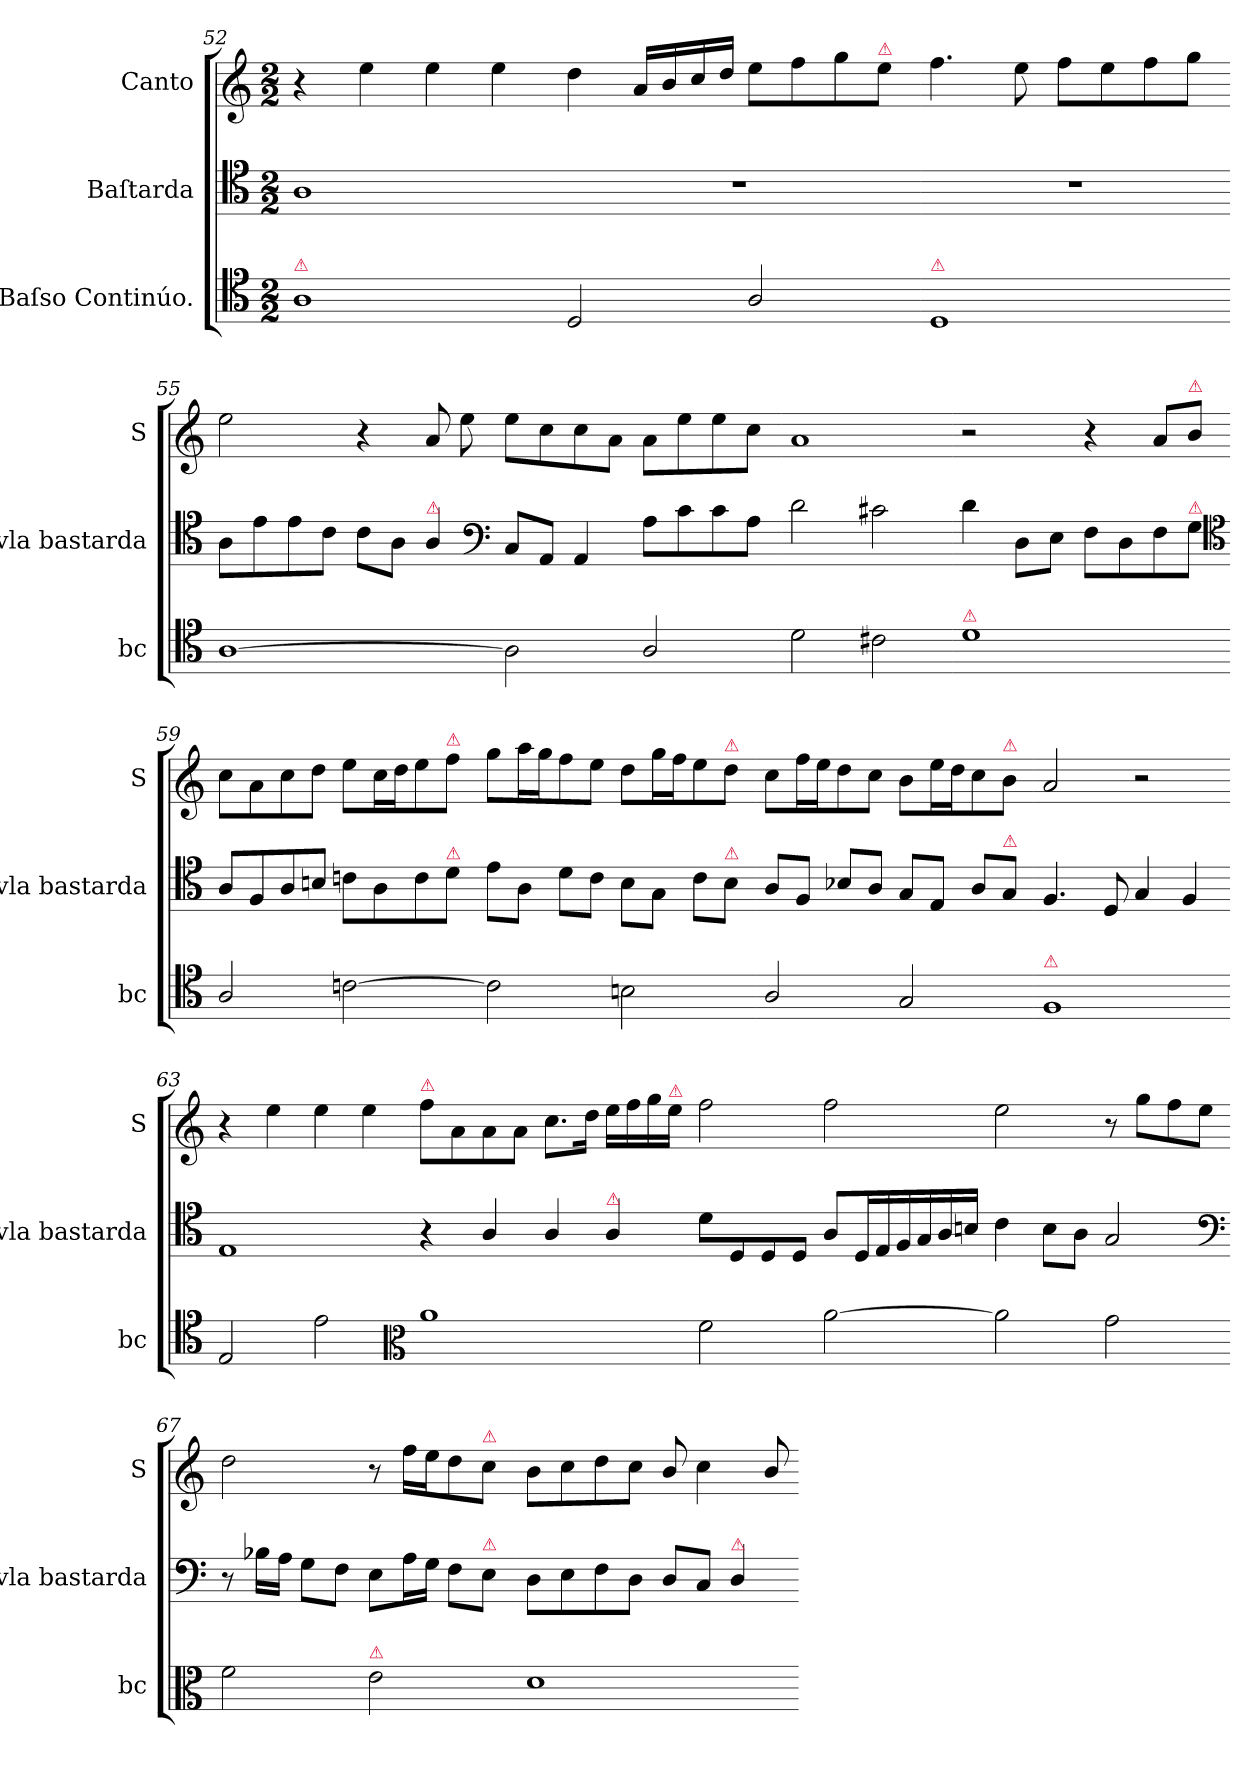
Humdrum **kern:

**kern	**kern	**kern
*part3	*part2	*part1
*staff3	*staff2	*staff1
*I"Baſso Continúo.	*I"Baſtarda	*I"Canto
*I'bc	*I'vla bastarda	*I'S
*clefC4	*clefC4	*clefG2
*k[]	*k[]	*k[]
*M2/2	*M2/2	*M2/2
=52	=52	=52
!LO:TX:a:color=crimson:t=⚠	!	!
1A	1A	4r
.	.	4ee\
.	.	4ee\
.	.	4ee\
=53-	=53-	=53-
2D/	1r	4dd\
.	.	16a/LL
.	.	16b/
.	.	16cc/
.	.	16dd/JJ
2A/	.	8ee\L
.	.	8ff\
.	.	8gg\
!	!	!LO:TX:a:color=crimson:t=⚠
.	.	8ee\J
=54-	=54-	=54-
!LO:TX:a:color=crimson:t=⚠	!	!
1D	1r	4.ff\
.	.	8ee\
.	.	8ff\L
.	.	8ee\
.	.	8ff\
.	.	8gg\J
=55-	=55-	=55-
[1A	8A\L	2ee\
.	8e\	.
.	8e\	.
.	8c\J	.
.	8c\L	4r
.	8A\J	.
!	!LO:TX:a:color=crimson:t=⚠	!
.	4A/	8a/
.	.	8ee\
*	*clefF4	*
=56-	=56-	=56-
2A]	8C/L	8ee\L
.	8AA/J	8cc\
.	4AA/	8cc\
.	.	8a\J
2A/	8A\L	8a\L
.	8c\	8ee\
.	8c\	8ee\
.	8A\J	8cc\J
=57-	=57-	=57-
2d\	2d\	1a
2c#X\	2c#X\	.
=58-	=58-	=58-
!LO:TX:a:color=crimson:t=⚠	!	!
1d	4d\	2r
.	8D\L	.
.	8E\J	.
.	8F\L	4r
.	8D\	.
.	8F\	8a/L
!	!	!LO:TX:a:color=crimson:t=⚠
!	!LO:TX:a:color=crimson:t=⚠	!
.	8G\J	8b/J
*	*clefC4	*
=59-	=59-	=59-
2A/	8A/L	8cc\L
.	8F/	8a\
.	8A/	8cc\
.	8Bn/J	8dd\J
[2cn\	8cn\L	8ee\L
.	8A\	16cc\L
.	.	16dd\J
.	8c\	8ee\
!	!	!LO:TX:a:color=crimson:t=⚠
!	!LO:TX:a:color=crimson:t=⚠	!
.	8d\J	8ff\J
=60-	=60-	=60-
2c\]	8e\L	8gg\L
.	8A\J	16aa\L
.	.	16gg\J
.	8d\L	8ff\
.	8c\J	8ee\J
2Bn\	8B\L	8dd\L
.	8G\J	16gg\L
.	.	16ff\J
.	8c\L	8ee\
!	!	!LO:TX:a:color=crimson:t=⚠
!	!LO:TX:a:color=crimson:t=⚠	!
.	8B\J	8dd\J
=61-	=61-	=61-
2A/	8A/L	8cc\L
.	8F/J	16ff\L
.	.	16ee\J
.	8B-X/L	8dd\
.	8A/J	8cc\J
2G/	8G/L	8b\L
.	8E/J	16ee\L
.	.	16dd\J
.	8A/L	8cc\
!	!	!LO:TX:a:color=crimson:t=⚠
!	!LO:TX:a:color=crimson:t=⚠	!
.	8G/J	8b\J
=62-	=62-	=62-
!LO:TX:a:color=crimson:t=⚠	!	!
1F	4.F/	2a/
.	8D/	.
.	4G/	2r
.	4F/	.
=63-	=63-	=63-
2E/	1E	4r
.	.	4ee\
2e\	.	4ee\
.	.	4ee\
*clefC3	*	*
=64-	=64-	=64-
!	!	!LO:TX:a:color=crimson:t=⚠
1a	4r	8ff\L
.	.	8a\
.	4A/	8a\
.	.	8a\J
.	4A/	8.cc\L
.	.	16dd\Jk
!	!LO:TX:a:color=crimson:t=⚠	!
.	4A/	16ee\LL
.	.	16ff\
.	.	16gg\
!	!	!LO:TX:a:color=crimson:t=⚠
.	.	16ee\JJ
=65-	=65-	=65-
2f\	8d\L	2ff\
.	8D/	.
.	8D/	.
.	8D/J	.
[2a\	8A/L	2ff\
.	16D/L	.
.	16E/	.
.	16F/	.
.	16G/	.
.	16A/	.
.	16Bn/JJ	.
=66-	=66-	=66-
2a\]	4c\	2ee\
.	8B\L	.
.	8A\J	.
2g\	2G/	8r
.	.	8gg\L
.	.	8ff\
.	.	8ee\J
*	*clefF4	*
=67-	=67-	=67-
2f\	8r	2dd\
.	16B-X\LL	.
.	16A\JJ	.
.	8G\L	.
.	8F\J	.
!LO:TX:a:color=crimson:t=⚠	!	!
2e\	8E\L	8r
.	16A\L	16ff\LL
.	16G\JJ	16ee\J
.	8F\L	8dd\
!	!	!LO:TX:a:color=crimson:t=⚠
!	!LO:TX:a:color=crimson:t=⚠	!
.	8E\J	8cc\J
=68-	=68-	=68-
1d	8D\L	8b\L
.	8E\	8cc\
.	8F\	8dd\
.	8D\J	8cc\J
.	8D/L	8b/
.	8C/J	4cc\
!	!LO:TX:a:color=crimson:t=⚠	!
.	4D/	.
.	.	8b/
=-	=-	=-
*-	*-	*-
